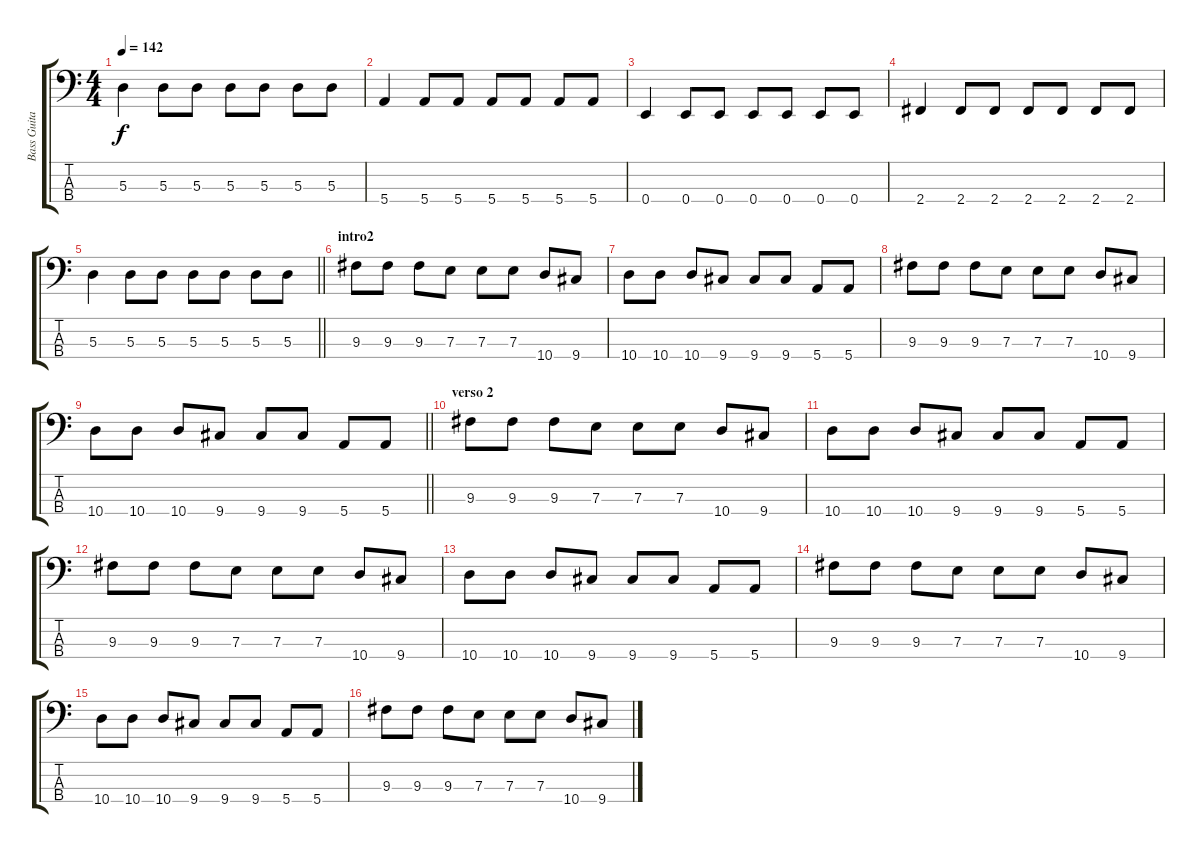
\track ("Bass Guitar" "Bass Guita") {instrument electricbassfinger}
\staff {score tabs}
\tuning (G2 D2 A1 E1) {hide}
\ts (4 4)
\tempo 142
\clef f4
\ks c
5.3.4{dy f} 5.3.8 5.3.8 5.3.8 5.3.8 5.3.8 5.3.8 |
5.4.4 5.4.8 5.4.8 5.4.8 5.4.8 5.4.8 5.4.8 |
0.4.4 0.4.8 0.4.8 0.4.8 0.4.8 0.4.8 0.4.8 |
2.4.4 2.4.8 2.4.8 2.4.8 2.4.8 2.4.8 2.4.8 |
\barLineRight lightlight
5.3.4 5.3.8 5.3.8 5.3.8 5.3.8 5.3.8 5.3.8 |
\section ("" "intro2")
9.3.8 9.3.8 9.3.8 7.3.8 7.3.8 7.3.8 10.4.8 9.4.8 |
10.4.8 10.4.8 10.4.8 9.4.8 9.4.8 9.4.8 5.4.8 5.4.8 |
9.3.8 9.3.8 9.3.8 7.3.8 7.3.8 7.3.8 10.4.8 9.4.8 |
\barLineRight lightlight
10.4.8 10.4.8 10.4.8 9.4.8 9.4.8 9.4.8 5.4.8 5.4.8 |
\section ("" "verso 2")
9.3.8 9.3.8 9.3.8 7.3.8 7.3.8 7.3.8 10.4.8 9.4.8 |
10.4.8 10.4.8 10.4.8 9.4.8 9.4.8 9.4.8 5.4.8 5.4.8 |
9.3.8 9.3.8 9.3.8 7.3.8 7.3.8 7.3.8 10.4.8 9.4.8 |
10.4.8 10.4.8 10.4.8 9.4.8 9.4.8 9.4.8 5.4.8 5.4.8 |
9.3.8 9.3.8 9.3.8 7.3.8 7.3.8 7.3.8 10.4.8 9.4.8 |
10.4.8 10.4.8 10.4.8 9.4.8 9.4.8 9.4.8 5.4.8 5.4.8 |
9.3.8 9.3.8 9.3.8 7.3.8 7.3.8 7.3.8 10.4.8 9.4.8
